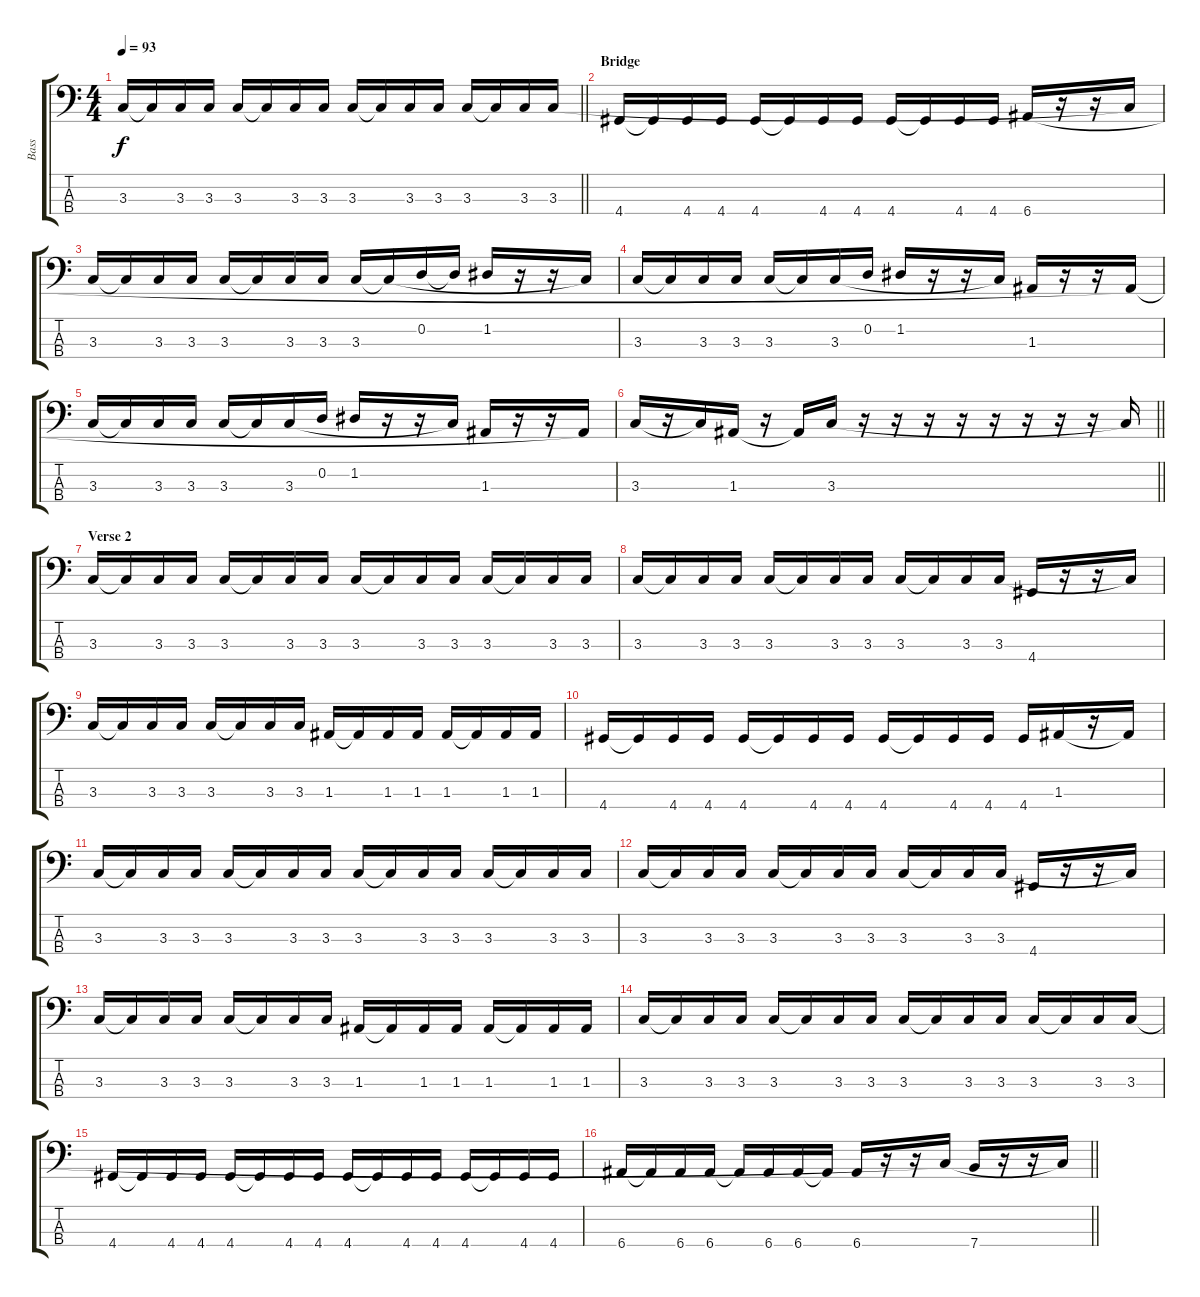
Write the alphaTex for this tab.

\track ("Bass" "Bass") {instrument electricbassfinger}
\staff {score tabs}
\tuning (G2 D2 A1 E1) {hide}
\ts (4 4)
\tempo 93
\clef f4
\barLineRight lightlight
\ks c
3.3.16{dy f} 3.3{t}.16 3.3.16 3.3.16 3.3.16 3.3{t}.16 3.3.16 3.3.16 3.3.16 3.3{t}.16 3.3.16 3.3.16 3.3.16 3.3{t}.16 3.3.16 3.3.16 |
\section ("" "Bridge")
4.4.16 4.4{t}.16 4.4.16 4.4.16 4.4.16 4.4{t}.16 4.4.16 4.4.16 4.4.16 4.4{t}.16 4.4.16 4.4.16 6.4.16 r.16 r.16 3.3{t}.16 |
3.3.16 3.3{t}.16 3.3.16 3.3.16 3.3.16 3.3{t}.16 3.3.16 3.3.16 3.3.16 3.3{t}.16 0.2.16 0.2{t}.16 1.2.16 r.16 r.16 3.3{t}.16 |
3.3.16 3.3{t}.16 3.3.16 3.3.16 3.3.16 3.3{t}.16 3.3.16 0.2.16 1.2.16 r.16 r.16 3.3{t}.16 1.3.16 r.16 r.16 6.4{t}.16 |
3.3.16 3.3{t}.16 3.3.16 3.3.16 3.3.16 3.3{t}.16 3.3.16 0.2.16 1.2.16 r.16 r.16 3.3{t}.16 1.3.16 r.16 r.16 6.4{t}.16 |
\barLineRight lightlight
3.3.16 r.16 3.3{t}.16 1.3.16 r.16 1.3{t}.16 3.3.16 r.16 r.16 r.16 r.16 r.16 r.16 r.16 r.16 3.3{t}.16 |
\section ("" "Verse 2")
3.3.16 3.3{t}.16 3.3.16 3.3.16 3.3.16 3.3{t}.16 3.3.16 3.3.16 3.3.16 3.3{t}.16 3.3.16 3.3.16 3.3.16 3.3{t}.16 3.3.16 3.3.16 |
3.3.16 3.3{t}.16 3.3.16 3.3.16 3.3.16 3.3{t}.16 3.3.16 3.3.16 3.3.16 3.3{t}.16 3.3.16 3.3.16 4.4.16 r.16 r.16 3.3{t}.16 |
3.3.16 3.3{t}.16 3.3.16 3.3.16 3.3.16 3.3{t}.16 3.3.16 3.3.16 1.3.16 1.3{t}.16 1.3.16 1.3.16 1.3.16 1.3{t}.16 1.3.16 1.3.16 |
4.4.16 4.4{t}.16 4.4.16 4.4.16 4.4.16 4.4{t}.16 4.4.16 4.4.16 4.4.16 4.4{t}.16 4.4.16 4.4.16 4.4.16 1.3.16 r.16 1.3{t}.16 |
3.3.16 3.3{t}.16 3.3.16 3.3.16 3.3.16 3.3{t}.16 3.3.16 3.3.16 3.3.16 3.3{t}.16 3.3.16 3.3.16 3.3.16 3.3{t}.16 3.3.16 3.3.16 |
3.3.16 3.3{t}.16 3.3.16 3.3.16 3.3.16 3.3{t}.16 3.3.16 3.3.16 3.3.16 3.3{t}.16 3.3.16 3.3.16 4.4.16 r.16 r.16 3.3{t}.16 |
3.3.16 3.3{t}.16 3.3.16 3.3.16 3.3.16 3.3{t}.16 3.3.16 3.3.16 1.3.16 1.3{t}.16 1.3.16 1.3.16 1.3.16 1.3{t}.16 1.3.16 1.3.16 |
3.3.16 3.3{t}.16 3.3.16 3.3.16 3.3.16 3.3{t}.16 3.3.16 3.3.16 3.3.16 3.3{t}.16 3.3.16 3.3.16 3.3.16 3.3{t}.16 3.3.16 3.3.16 |
4.4.16 4.4{t}.16 4.4.16 4.4.16 4.4.16 4.4{t}.16 4.4.16 4.4.16 4.4.16 4.4{t}.16 4.4.16 4.4.16 4.4.16 4.4{t}.16 4.4.16 4.4.16 |
\barLineRight lightlight
6.4.16 6.4{t}.16 6.4.16 6.4.16 6.4{t}.16 6.4.16 6.4.16 6.4{t}.16 6.4.16 r.16 r.16 3.3{t}.16 7.4.16 r.16 r.16 3.3{t}.16
